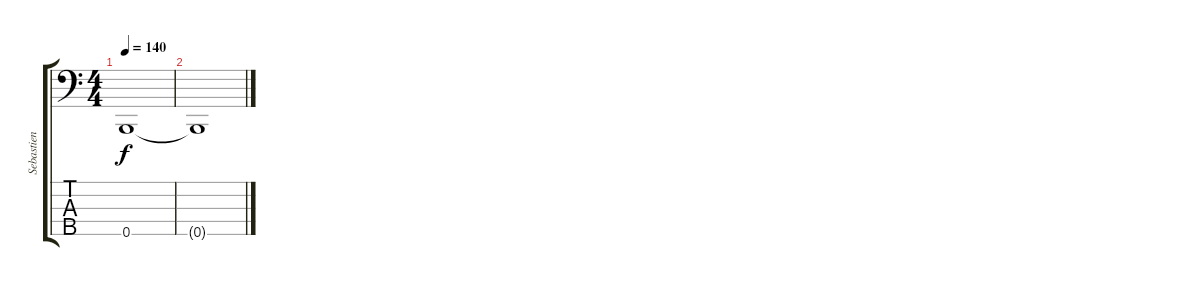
\track ("Sebastien Piche" "Sebastien ") {instrument electricbassfinger}
\staff {score tabs}
\tuning (Gb2 D2 A1 E1 B0) {hide}
\ts (4 4)
\tempo 140
\clef f4
\ks c
0.5{t}.1{dy f} |
0.5{t}.1
